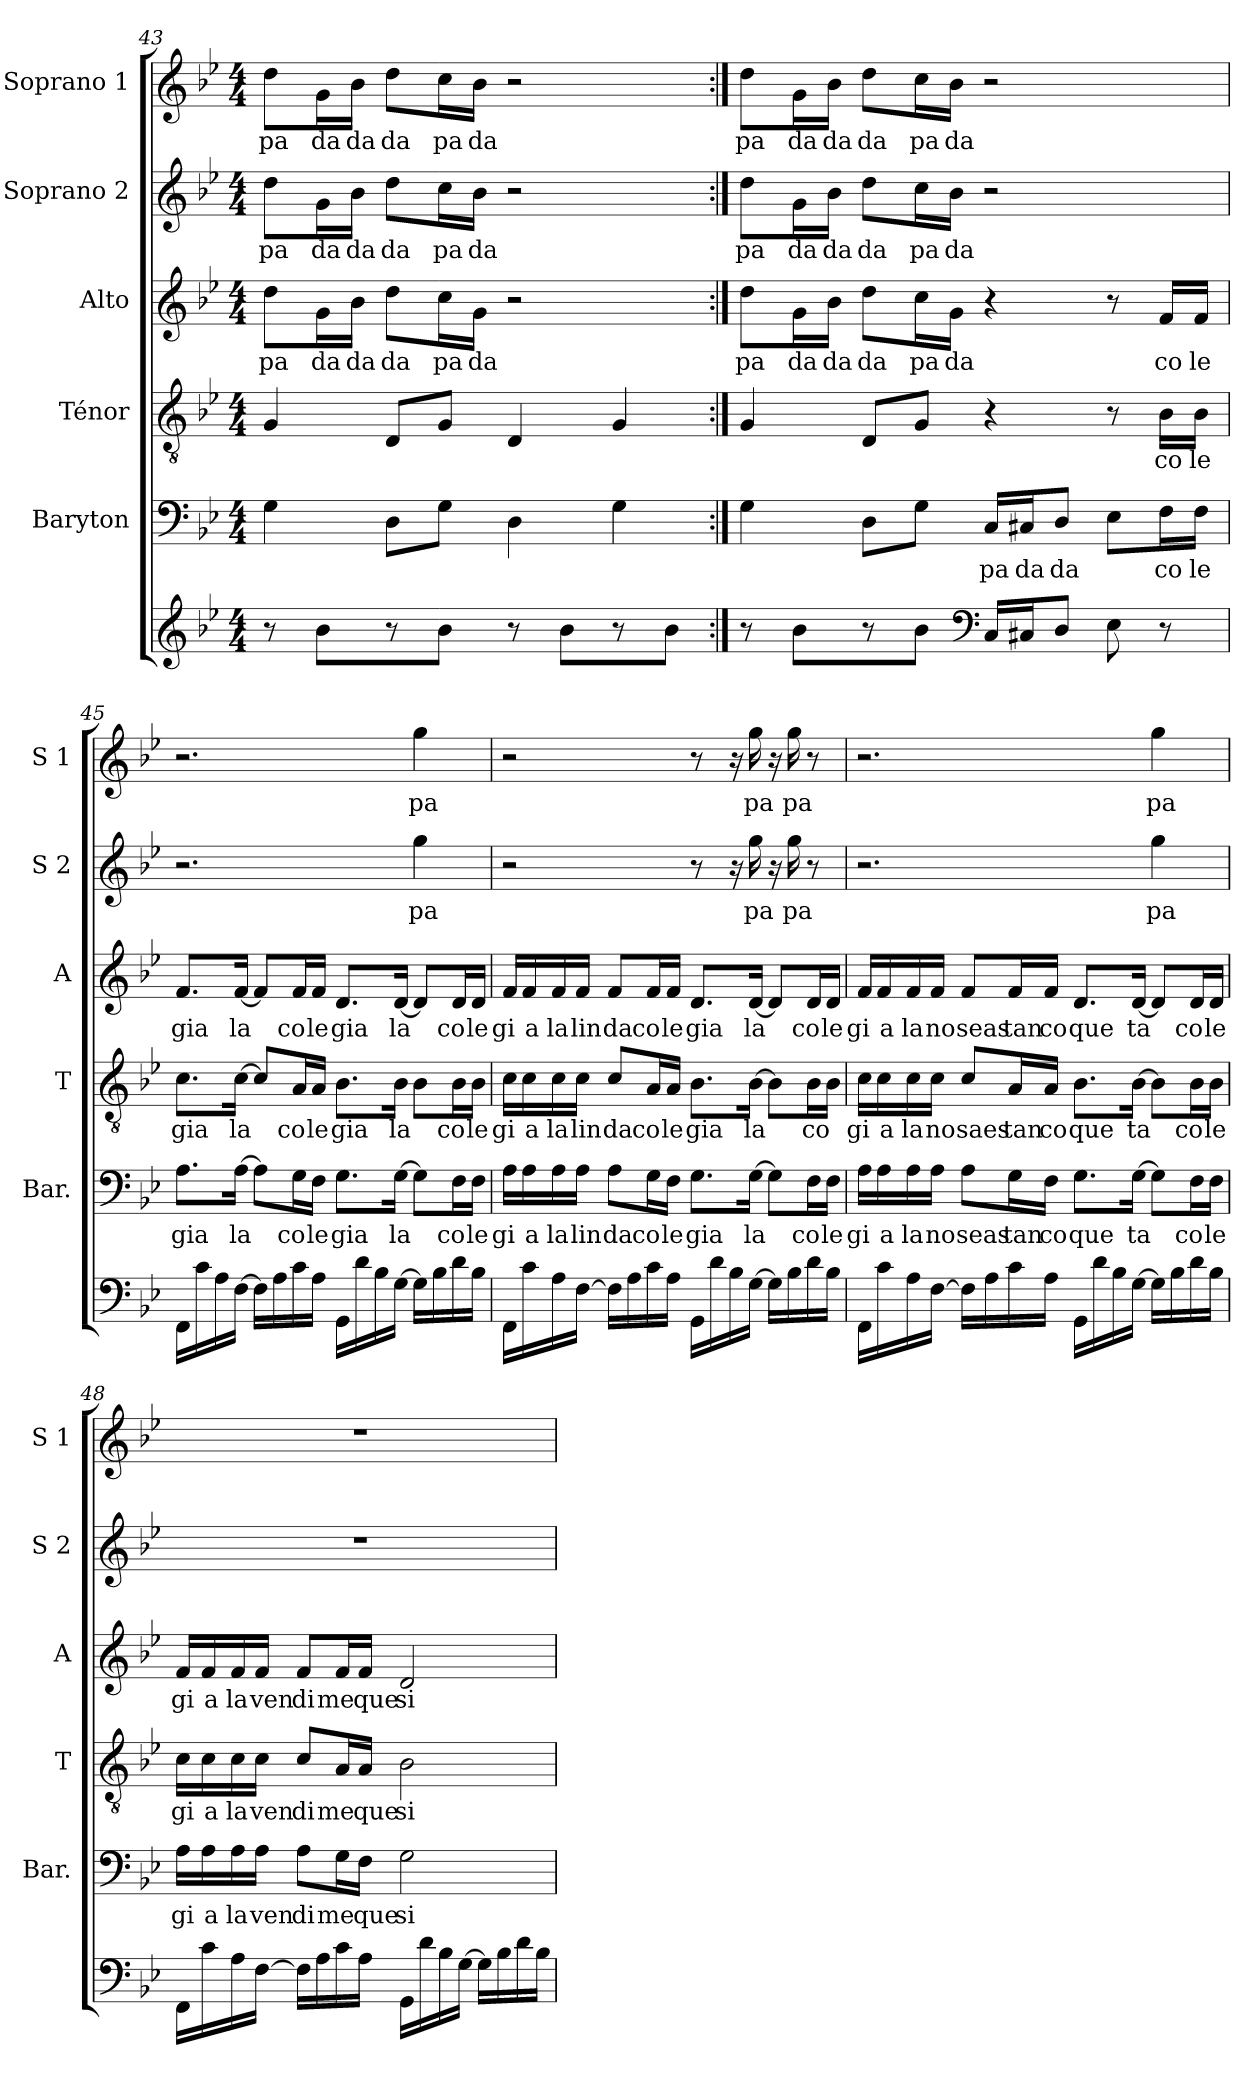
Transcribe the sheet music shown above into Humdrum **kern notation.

**kern	**text	**kern	**text	**kern	**text	**kern	**text	**kern	**text	**kern	**text
*part6	*part6	*part5	*part5	*part4	*part4	*part3	*part3	*part2	*part2	*part1	*part1
*staff6	*staff6	*staff5	*staff5	*staff4	*staff4	*staff3	*staff3	*staff2	*staff2	*staff1	*staff1
*	*	*I"Baryton	*	*I"Ténor	*	*I"Alto	*	*I"Soprano 2	*	*I"Soprano 1	*
*	*	*I'Bar.	*	*I'T	*	*I'A	*	*I'S 2	*	*I'S 1	*
!!LO:PB:g=z
*clefG2	*	*clefF4	*	*clefGv2	*	*clefG2	*	*clefG2	*	*clefG2	*
*k[b-e-]	*	*k[b-e-]	*	*k[b-e-]	*	*k[b-e-]	*	*k[b-e-]	*	*k[b-e-]	*
*g:	*	*g:	*	*g:	*	*g:	*	*g:	*	*g:	*
*M4/4	*	*M4/4	*	*M4/4	*	*M4/4	*	*M4/4	*	*M4/4	*
=43	=43	=43	=43	=43	=43	=43	=43	=43	=43	=43	=43
!	!	!	!	!	!	!	!LO:LY:b	!	!LO:LY:b	!	!LO:LY:b
8r	.	4G\	.	4G/	.	8dd\L	pa	8dd\L	pa	8dd\L	pa
!	!	!	!	!	!	!	!LO:LY:b	!	!LO:LY:b	!	!LO:LY:b
8b-\L	.	.	.	.	.	16g\L	da	16g\L	da	16g\L	da
!	!	!	!	!	!	!	!LO:LY:b	!	!LO:LY:b	!	!LO:LY:b
.	.	.	.	.	.	16b-\JJ	da	16b-\JJ	da	16b-\JJ	da
!	!	!	!	!	!	!	!LO:LY:b	!	!LO:LY:b	!	!LO:LY:b
8r	.	8D\L	.	8D/L	.	8dd\L	da	8dd\L	da	8dd\L	da
!	!	!	!	!	!	!	!LO:LY:b	!	!LO:LY:b	!	!LO:LY:b
8b-\J	.	8G\J	.	8G/J	.	16cc\L	pa	16cc\L	pa	16cc\L	pa
!	!	!	!	!	!	!	!LO:LY:b	!	!LO:LY:b	!	!LO:LY:b
.	.	.	.	.	.	16g\JJ	da	16b-\JJ	da	16b-\JJ	da
8r	.	4D\	.	4D/	.	2r	.	2r	.	2r	.
8b-\L	.	.	.	.	.	.	.	.	.	.	.
8r	.	4G\	.	4G/	.	.	.	.	.	.	.
8b-\J	.	.	.	.	.	.	.	.	.	.	.
=44:|!	=44:|!	=44:|!	=44:|!	=44:|!	=44:|!	=44:|!	=44:|!	=44:|!	=44:|!	=44:|!	=44:|!
!	!	!	!	!	!	!	!LO:LY:b	!	!LO:LY:b	!	!LO:LY:b
8r	.	4G\	.	4G/	.	8dd\L	pa	8dd\L	pa	8dd\L	pa
!	!	!	!	!	!	!	!LO:LY:b	!	!LO:LY:b	!	!LO:LY:b
8b-\L	.	.	.	.	.	16g\L	da	16g\L	da	16g\L	da
!	!	!	!	!	!	!	!LO:LY:b	!	!LO:LY:b	!	!LO:LY:b
.	.	.	.	.	.	16b-\JJ	da	16b-\JJ	da	16b-\JJ	da
!	!	!	!	!	!	!	!LO:LY:b	!	!LO:LY:b	!	!LO:LY:b
8r	.	8D\L	.	8D/L	.	8dd\L	da	8dd\L	da	8dd\L	da
!	!	!	!	!	!	!	!LO:LY:b	!	!LO:LY:b	!	!LO:LY:b
8b-\J	.	8G\J	.	8G/J	.	16cc\L	pa	16cc\L	pa	16cc\L	pa
!	!	!	!	!	!	!	!LO:LY:b	!	!LO:LY:b	!	!LO:LY:b
.	.	.	.	.	.	16g\JJ	da	16b-\JJ	da	16b-\JJ	da
*clefF4	*	*	*	*	*	*	*	*	*	*	*
!	!	!	!LO:LY:b	!	!	!	!	!	!	!	!
16C/LL	.	16C/LL	pa	4r	.	4r	.	2r	.	2r	.
!	!	!	!LO:LY:b	!	!	!	!	!	!	!	!
16C#X/J	.	16C#X/J	da	.	.	.	.	.	.	.	.
!	!	!	!LO:LY:b	!	!	!	!	!	!	!	!
8D/J	.	8D/J	da	.	.	.	.	.	.	.	.
8E-\	.	8E-\L	.	8r	.	8r	.	.	.	.	.
!	!LO:LY:b	!	!LO:LY:b	!	!LO:LY:b	!	!LO:LY:b	!	!	!	!
8r	da	16F\L	co	16B-\LL	co	16f/LL	co	.	.	.	.
!	!	!	!LO:LY:b	!	!LO:LY:b	!	!LO:LY:b	!	!	!	!
.	.	16F\JJ	le	16B-\JJ	le	16f/JJ	le	.	.	.	.
=45	=45	=45	=45	=45	=45	=45	=45	=45	=45	=45	=45
!	!	!	!LO:LY:b	!	!LO:LY:b	!	!LO:LY:b	!	!	!	!
16FF\LL	.	8.A\L	gia	8.c\L	gia	8.f/L	gia	2.r	.	2.r	.
16c\	.	.	.	.	.	.	.	.	.	.	.
16A\	.	.	.	.	.	.	.	.	.	.	.
!	!	!	!LO:LY:b	!	!LO:LY:b	!	!LO:LY:b	!	!	!	!
[16F\JJ	.	[16A\Jk	la	[16c\Jk	la	[16f/Jk	la	.	.	.	.
16F\LL]	.	8A\L]	.	8c/L]	.	8f/L]	.	.	.	.	.
16A\	.	.	.	.	.	.	.	.	.	.	.
!	!	!	!LO:LY:b	!	!LO:LY:b	!	!LO:LY:b	!	!	!	!
16c\	.	16G\L	co	16A/L	co	16f/L	co	.	.	.	.
!	!	!	!LO:LY:b	!	!LO:LY:b	!	!LO:LY:b	!	!	!	!
16A\JJ	.	16F\JJ	le	16A/JJ	le	16f/JJ	le	.	.	.	.
!	!	!	!LO:LY:b	!	!LO:LY:b	!	!LO:LY:b	!	!	!	!
16GG\LL	.	8.G\L	gia	8.B-\L	gia	8.d/L	gia	.	.	.	.
16d\	.	.	.	.	.	.	.	.	.	.	.
16B-\	.	.	.	.	.	.	.	.	.	.	.
!	!	!	!LO:LY:b	!	!LO:LY:b	!	!LO:LY:b	!	!	!	!
[16G\JJ	.	[16G\Jk	la	16B-\Jk	la	[16d/Jk	la	.	.	.	.
!	!	!	!	!	!	!	!	!	!LO:LY:b	!	!LO:LY:b
16G\LL]	.	8G\L]	.	8B-\L	.	8d/L]	.	4gg\	pa	4gg\	pa
16B-\	.	.	.	.	.	.	.	.	.	.	.
!	!	!	!LO:LY:b	!	!LO:LY:b	!	!LO:LY:b	!	!	!	!
16d\	.	16F\L	co	16B-\L	co	16d/L	co	.	.	.	.
!	!	!	!LO:LY:b	!	!LO:LY:b	!	!LO:LY:b	!	!	!	!
16B-\JJ	.	16F\JJ	le	16B-\JJ	le	16d/JJ	le	.	.	.	.
!!LO:LB:g=z
=46	=46	=46	=46	=46	=46	=46	=46	=46	=46	=46	=46
!	!	!	!LO:LY:b	!	!LO:LY:b	!	!LO:LY:b	!	!	!	!
16FF\LL	.	16A\LL	gi	16c\LL	gi	16f/LL	gi	2r	.	2r	.
!	!	!	!LO:LY:b	!	!LO:LY:b	!	!LO:LY:b	!	!	!	!
16c\	.	16A\	a	16c\	a	16f/	a	.	.	.	.
!	!	!	!LO:LY:b	!	!LO:LY:b	!	!LO:LY:b	!	!	!	!
16A\	.	16A\	la	16c\	la	16f/	la	.	.	.	.
!	!	!	!LO:LY:b	!	!LO:LY:b	!	!LO:LY:b	!	!	!	!
[16F\JJ	.	16A\JJ	lin	16c\JJ	lin	16f/JJ	lin	.	.	.	.
!	!	!	!LO:LY:b	!	!LO:LY:b	!	!LO:LY:b	!	!	!	!
16F\LL]	.	8A\L	da	8c/L	da	8f/L	da	.	.	.	.
16A\	.	.	.	.	.	.	.	.	.	.	.
!	!	!	!LO:LY:b	!	!LO:LY:b	!	!LO:LY:b	!	!	!	!
16c\	.	16G\L	co	16A/L	co	16f/L	co	.	.	.	.
!	!	!	!LO:LY:b	!	!LO:LY:b	!	!LO:LY:b	!	!	!	!
16A\JJ	.	16F\JJ	le	16A/JJ	le	16f/JJ	le	.	.	.	.
!	!	!	!LO:LY:b	!	!LO:LY:b	!	!LO:LY:b	!	!	!	!
16GG\LL	.	8.G\L	gia	8.B-\L	gia	8.d/L	gia	8r	.	8r	.
16d\	.	.	.	.	.	.	.	.	.	.	.
16B-\	.	.	.	.	.	.	.	16r	.	16r	.
!	!	!	!LO:LY:b	!	!LO:LY:b	!	!LO:LY:b	!	!LO:LY:b	!	!LO:LY:b
[16G\JJ	.	[16G\Jk	la	[16B-\Jk	la	[16d/Jk	la	16gg\	pa	16gg\	pa
16G\LL]	.	8G\L]	.	8B-\L]	.	8d/L]	.	16r	.	16r	.
!	!	!	!	!	!	!	!	!	!LO:LY:b	!	!LO:LY:b
16B-\	.	.	.	.	.	.	.	16gg\	pa	16gg\	pa
!	!	!	!LO:LY:b	!	!LO:LY:b	!	!LO:LY:b	!	!	!	!
16d\	.	16F\L	co	16B-\L	co	16d/L	co	8r	.	8r	.
!	!	!	!LO:LY:b	!	!	!	!LO:LY:b	!	!	!	!
16B-\JJ	.	16F\JJ	le	16B-\JJ	.	16d/JJ	le	.	.	.	.
=47	=47	=47	=47	=47	=47	=47	=47	=47	=47	=47	=47
!	!	!	!LO:LY:b	!	!LO:LY:b	!	!LO:LY:b	!	!	!	!
16FF\LL	.	16A\LL	gi	16c\LL	gi	16f/LL	gi	2.r	.	2.r	.
!	!	!	!LO:LY:b	!	!LO:LY:b	!	!LO:LY:b	!	!	!	!
16c\	.	16A\	a	16c\	a	16f/	a	.	.	.	.
!	!	!	!LO:LY:b	!	!LO:LY:b	!	!LO:LY:b	!	!	!	!
16A\	.	16A\	la	16c\	la	16f/	la	.	.	.	.
!	!	!	!LO:LY:b	!	!LO:LY:b	!	!LO:LY:b	!	!	!	!
[16F\JJ	.	16A\JJ	no	16c\JJ	no	16f/JJ	no	.	.	.	.
!	!	!	!LO:LY:b	!	!LO:LY:b	!	!LO:LY:b	!	!	!	!
16F\LL]	.	8A\L	seas	8c/L	saes	8f/L	seas	.	.	.	.
16A\	.	.	.	.	.	.	.	.	.	.	.
!	!	!	!LO:LY:b	!	!LO:LY:b	!	!LO:LY:b	!	!	!	!
16c\	.	16G\L	tan	16A/L	tan	16f/L	tan	.	.	.	.
!	!	!	!LO:LY:b	!	!LO:LY:b	!	!LO:LY:b	!	!	!	!
16A\JJ	.	16F\JJ	co	16A/JJ	co	16f/JJ	co	.	.	.	.
!	!	!	!LO:LY:b	!	!LO:LY:b	!	!LO:LY:b	!	!	!	!
16GG\LL	.	8.G\L	que	8.B-\L	que	8.d/L	que	.	.	.	.
16d\	.	.	.	.	.	.	.	.	.	.	.
16B-\	.	.	.	.	.	.	.	.	.	.	.
!	!	!	!LO:LY:b	!	!LO:LY:b	!	!LO:LY:b	!	!	!	!
[16G\JJ	.	[16G\Jk	ta	[16B-\Jk	ta	[16d/Jk	ta	.	.	.	.
!	!	!	!	!	!	!	!	!	!LO:LY:b	!	!LO:LY:b
16G\LL]	.	8G\L]	.	8B-\L]	.	8d/L]	.	4gg\	pa	4gg\	pa
16B-\	.	.	.	.	.	.	.	.	.	.	.
!	!	!	!LO:LY:b	!	!LO:LY:b	!	!LO:LY:b	!	!	!	!
16d\	.	16F\L	co	16B-\L	co	16d/L	co	.	.	.	.
!	!	!	!LO:LY:b	!	!LO:LY:b	!	!LO:LY:b	!	!	!	!
16B-\JJ	.	16F\JJ	le	16B-\JJ	le	16d/JJ	le	.	.	.	.
=48	=48	=48	=48	=48	=48	=48	=48	=48	=48	=48	=48
!	!	!	!LO:LY:b	!	!LO:LY:b	!	!LO:LY:b	!	!	!	!
16FF\LL	.	16A\LL	gi	16c\LL	gi	16f/LL	gi	1r	.	1r	.
!	!	!	!LO:LY:b	!	!LO:LY:b	!	!LO:LY:b	!	!	!	!
16c\	.	16A\	a	16c\	a	16f/	a	.	.	.	.
!	!	!	!LO:LY:b	!	!LO:LY:b	!	!LO:LY:b	!	!	!	!
16A\	.	16A\	la	16c\	la	16f/	la	.	.	.	.
!	!	!	!LO:LY:b	!	!LO:LY:b	!	!LO:LY:b	!	!	!	!
[16F\JJ	.	16A\JJ	ven	16c\JJ	ven	16f/JJ	ven	.	.	.	.
!	!	!	!LO:LY:b	!	!LO:LY:b	!	!LO:LY:b	!	!	!	!
16F\LL]	.	8A\L	di	8c/L	di	8f/L	di	.	.	.	.
16A\	.	.	.	.	.	.	.	.	.	.	.
!	!	!	!LO:LY:b	!	!LO:LY:b	!	!LO:LY:b	!	!	!	!
16c\	.	16G\L	me	16A/L	me	16f/L	me	.	.	.	.
!	!	!	!LO:LY:b	!	!LO:LY:b	!	!LO:LY:b	!	!	!	!
16A\JJ	.	16F\JJ	que	16A/JJ	que	16f/JJ	que	.	.	.	.
!	!	!	!LO:LY:b	!	!LO:LY:b	!	!LO:LY:b	!	!	!	!
16GG\LL	.	2G\	si	2B-\	si	2d/	si	.	.	.	.
16d\	.	.	.	.	.	.	.	.	.	.	.
16B-\	.	.	.	.	.	.	.	.	.	.	.
[16G\JJ	.	.	.	.	.	.	.	.	.	.	.
16G\LL]	.	.	.	.	.	.	.	.	.	.	.
16B-\	.	.	.	.	.	.	.	.	.	.	.
16d\	.	.	.	.	.	.	.	.	.	.	.
16B-\JJ	.	.	.	.	.	.	.	.	.	.	.
=	=	=	=	=	=	=	=	=	=	=	=
*-	*-	*-	*-	*-	*-	*-	*-	*-	*-	*-	*-
